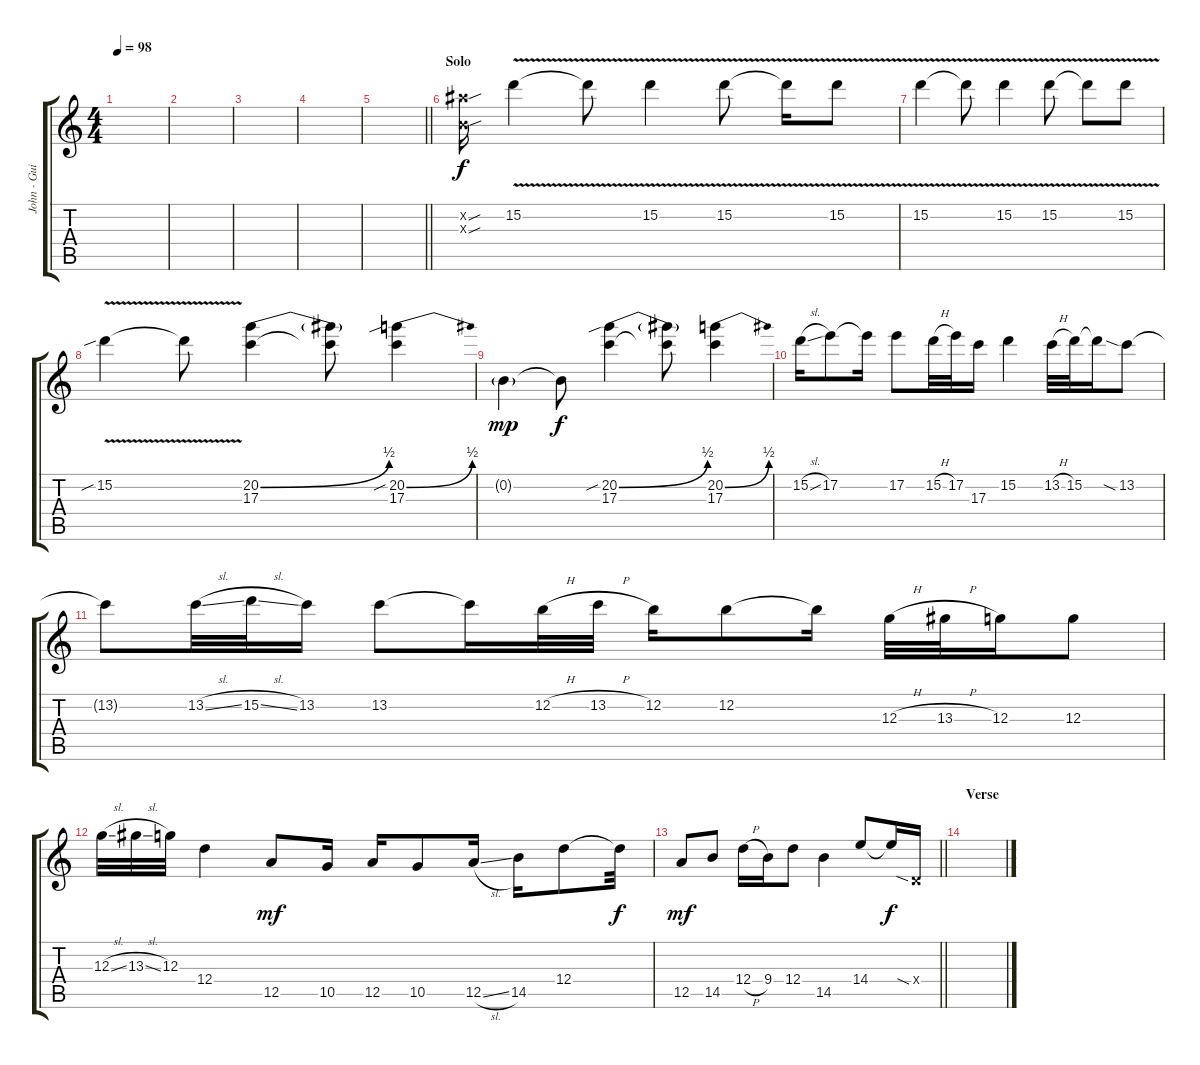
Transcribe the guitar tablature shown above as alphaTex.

\track ("John - Guitar 2" "John - Gui") {instrument overdrivenguitar}
\staff {score tabs}
\tuning (E4 B3 G3 D3 A2 E2) {hide}
\ts (4 4)
\tempo 98
\clef g2
\ks c
|
|
|
|
\barLineRight lightlight
|
\section ("" "Solo")
(0.2{sou x} 15.3{sou x}).16 15.2{v}.4 15.2{t}.8 15.2{v}.4 15.2{v}.8 15.2{t}.16 15.2{v}.8 |
15.2{v}.4 15.2{t}.8 15.2{v}.4 15.2{v}.8 15.2{t}.8 15.2{v}.8 |
15.2{v sib}.4 15.2{t}.8 (20.2{be (bend 0 0 60 2)} 17.3).4 (20.2{t} 17.3{t}).8 (20.2{be (bend 0 0 60 2) sib} 17.3).4 |
0.2{g}.4{dy mp} 0.2{t}.8{dy f} (20.2{be (bend 0 0 60 2) sib} 17.3).4 (20.2{t} 17.3{t}).8 (20.2{be (bend 0 0 60 2)} 17.3).4 |
15.2{sl}.16 17.2.8 17.2{t}.16 17.2.8 15.2{h}.32 17.2.32 17.3.16 15.2.4 13.2{h}.32 15.2.32 15.2{t}.16 13.2{sia}.8 |
13.2{t}.8 13.2{sl}.32 15.2{sl}.32 13.2.16 13.2.8 13.2{t}.16 12.2{h}.32 13.2{h}.32 12.2.16 12.2.8 12.2{t}.16 12.3{h}.32 13.3{h}.32 12.3.16 12.3.8 |
12.3{sl}.32 13.3{sl}.32 12.3.32 12.4.4 12.5.8{dy mf} 10.5.16 12.5.16 10.5.8 12.5{sl}.16 14.5.16 12.4.8 12.4{t}.32{dy f} |
\barLineRight lightlight
12.5.8{dy mf} 14.5.8 12.4{h}.16 9.4.16 12.4.8 14.5.4 14.4.8 14.4{t}.16{dy f} 0.4{sia x}.16 |
\section ("" "Verse")
